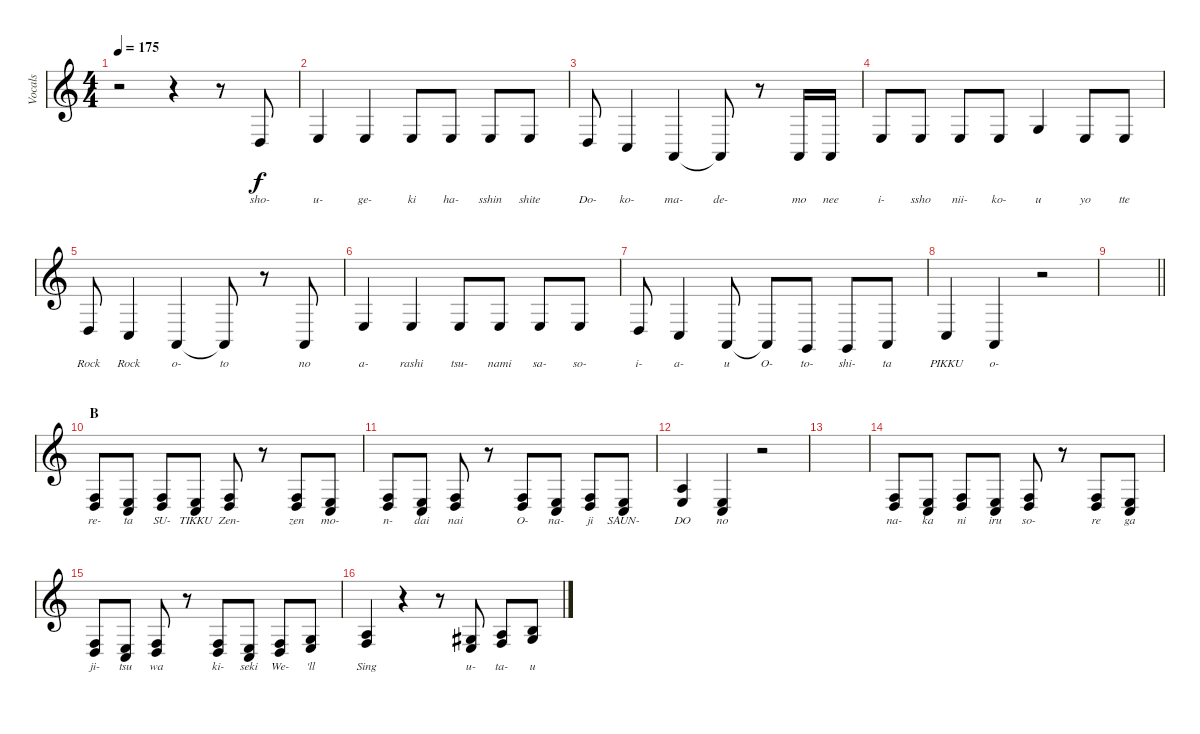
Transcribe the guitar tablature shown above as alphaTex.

\track ("Vocals" "Vocals") {mute instrument violin}
\staff {score}
\tuning (E4 B3 G3 D3 A2 E2) {hide}
\ts (4 4)
\tempo 175
\clef g2
\ks c
r.2{dy f} r.4 r.8 0.4.8{lyrics (0 "sho-") lyrics (1 "") lyrics (2 "") lyrics (3 "") lyrics (4 "")} |
2.4.4{lyrics (0 "u-") lyrics (1 "") lyrics (2 "") lyrics (3 "") lyrics (4 "")} 2.4.4{lyrics (0 "ge-") lyrics (1 "") lyrics (2 "") lyrics (3 "") lyrics (4 "")} 2.4.8{lyrics (0 "ki") lyrics (1 "") lyrics (2 "") lyrics (3 "") lyrics (4 "")} 2.4.8{lyrics (0 "ha-") lyrics (1 "") lyrics (2 "") lyrics (3 "") lyrics (4 "")} 2.4.8{lyrics (0 "sshin") lyrics (1 "") lyrics (2 "") lyrics (3 "") lyrics (4 "")} 2.4.8{lyrics (0 "shite") lyrics (1 "") lyrics (2 "") lyrics (3 "") lyrics (4 "")} |
0.4.8{lyrics (0 "Do-") lyrics (1 "") lyrics (2 "") lyrics (3 "") lyrics (4 "")} 3.5.4{lyrics (0 "ko-") lyrics (1 "") lyrics (2 "") lyrics (3 "") lyrics (4 "")} 0.5.4{lyrics (0 "ma-") lyrics (1 "") lyrics (2 "") lyrics (3 "") lyrics (4 "")} 0.5{t}.8{lyrics (0 "de-") lyrics (1 "") lyrics (2 "") lyrics (3 "") lyrics (4 "")} r.8 0.5.16{lyrics (0 "mo") lyrics (1 "") lyrics (2 "") lyrics (3 "") lyrics (4 "")} 0.5.16{lyrics (0 "nee") lyrics (1 "") lyrics (2 "") lyrics (3 "") lyrics (4 "")} |
2.4.8{lyrics (0 "i-") lyrics (1 "") lyrics (2 "") lyrics (3 "") lyrics (4 "")} 2.4.8{lyrics (0 "ssho") lyrics (1 "") lyrics (2 "") lyrics (3 "") lyrics (4 "")} 2.4.8{lyrics (0 "nii-") lyrics (1 "") lyrics (2 "") lyrics (3 "") lyrics (4 "")} 2.4.8{lyrics (0 "ko-") lyrics (1 "") lyrics (2 "") lyrics (3 "") lyrics (4 "")} 0.3.4{lyrics (0 "u") lyrics (1 "") lyrics (2 "") lyrics (3 "") lyrics (4 "")} 2.4.8{lyrics (0 "yo") lyrics (1 "") lyrics (2 "") lyrics (3 "") lyrics (4 "")} 2.4.8{lyrics (0 "tte") lyrics (1 "") lyrics (2 "") lyrics (3 "") lyrics (4 "")} |
0.4.8{lyrics (0 "Rock") lyrics (1 "") lyrics (2 "") lyrics (3 "") lyrics (4 "")} 3.5.4{lyrics (0 "Rock") lyrics (1 "") lyrics (2 "") lyrics (3 "") lyrics (4 "")} 0.5.4{lyrics (0 "o-") lyrics (1 "") lyrics (2 "") lyrics (3 "") lyrics (4 "")} 0.5{t}.8{lyrics (0 "to") lyrics (1 "") lyrics (2 "") lyrics (3 "") lyrics (4 "")} r.8 0.5.8{lyrics (0 "no") lyrics (1 "") lyrics (2 "") lyrics (3 "") lyrics (4 "")} |
2.4.4{lyrics (0 "a-") lyrics (1 "") lyrics (2 "") lyrics (3 "") lyrics (4 "")} 2.4.4{lyrics (0 "rashi") lyrics (1 "") lyrics (2 "") lyrics (3 "") lyrics (4 "")} 2.4.8{lyrics (0 "tsu-") lyrics (1 "") lyrics (2 "") lyrics (3 "") lyrics (4 "")} 2.4.8{lyrics (0 "nami") lyrics (1 "") lyrics (2 "") lyrics (3 "") lyrics (4 "")} 2.4.8{lyrics (0 "sa-") lyrics (1 "") lyrics (2 "") lyrics (3 "") lyrics (4 "")} 2.4.8{lyrics (0 "so-") lyrics (1 "") lyrics (2 "") lyrics (3 "") lyrics (4 "")} |
0.4.8{lyrics (0 "i-") lyrics (1 "") lyrics (2 "") lyrics (3 "") lyrics (4 "")} 3.5.4{lyrics (0 "a-") lyrics (1 "") lyrics (2 "") lyrics (3 "") lyrics (4 "")} 0.5.8{lyrics (0 "u") lyrics (1 "") lyrics (2 "") lyrics (3 "") lyrics (4 "")} 0.5{t}.8{lyrics (0 "O-") lyrics (1 "") lyrics (2 "") lyrics (3 "") lyrics (4 "")} 3.6.8{lyrics (0 "to-") lyrics (1 "") lyrics (2 "") lyrics (3 "") lyrics (4 "")} 3.6.8{lyrics (0 "shi-") lyrics (1 "") lyrics (2 "") lyrics (3 "") lyrics (4 "")} 0.5.8{lyrics (0 "ta") lyrics (1 "") lyrics (2 "") lyrics (3 "") lyrics (4 "")} |
3.5.4{lyrics (0 "PIKKU") lyrics (1 "") lyrics (2 "") lyrics (3 "") lyrics (4 "")} 0.5.4{lyrics (0 "o-") lyrics (1 "") lyrics (2 "") lyrics (3 "") lyrics (4 "")} r.2 |
\barLineRight lightlight
|
\section ("" "B")
(3.4 5.5).8{lyrics (0 "re-") lyrics (1 "") lyrics (2 "") lyrics (3 "") lyrics (4 "")} (2.4 3.5).8{lyrics (0 "ta") lyrics (1 "") lyrics (2 "") lyrics (3 "") lyrics (4 "")} (3.4 5.5).8{lyrics (0 "SU-") lyrics (1 "") lyrics (2 "") lyrics (3 "") lyrics (4 "")} (2.4 3.5).8{lyrics (0 "TIKKU") lyrics (1 "") lyrics (2 "") lyrics (3 "") lyrics (4 "")} (3.4 5.5).8{lyrics (0 "Zen-") lyrics (1 "") lyrics (2 "") lyrics (3 "") lyrics (4 "")} r.8 (3.4 5.5).8{lyrics (0 "zen") lyrics (1 "") lyrics (2 "") lyrics (3 "") lyrics (4 "")} (2.4 3.5).8{lyrics (0 "mo-") lyrics (1 "") lyrics (2 "") lyrics (3 "") lyrics (4 "")} |
(3.4 5.5).8{lyrics (0 "n-") lyrics (1 "") lyrics (2 "") lyrics (3 "") lyrics (4 "")} (2.4 3.5).8{lyrics (0 "dai") lyrics (1 "") lyrics (2 "") lyrics (3 "") lyrics (4 "")} (3.4 5.5).8{lyrics (0 "nai") lyrics (1 "") lyrics (2 "") lyrics (3 "") lyrics (4 "")} r.8 (3.4 5.5).8{lyrics (0 "O-") lyrics (1 "") lyrics (2 "") lyrics (3 "") lyrics (4 "")} (2.4 3.5).8{lyrics (0 "na-") lyrics (1 "") lyrics (2 "") lyrics (3 "") lyrics (4 "")} (3.4 5.5).8{lyrics (0 "ji") lyrics (1 "") lyrics (2 "") lyrics (3 "") lyrics (4 "")} (2.4 3.5).8{lyrics (0 "SAUN-") lyrics (1 "") lyrics (2 "") lyrics (3 "") lyrics (4 "")} |
(2.3 2.4).4{lyrics (0 "DO") lyrics (1 "") lyrics (2 "") lyrics (3 "") lyrics (4 "")} (2.4 3.5).4{lyrics (0 "no") lyrics (1 "") lyrics (2 "") lyrics (3 "") lyrics (4 "")} r.2 |
|
(3.4 5.5).8{lyrics (0 "na-") lyrics (1 "") lyrics (2 "") lyrics (3 "") lyrics (4 "")} (2.4 3.5).8{lyrics (0 "ka") lyrics (1 "") lyrics (2 "") lyrics (3 "") lyrics (4 "")} (3.4 5.5).8{lyrics (0 "ni") lyrics (1 "") lyrics (2 "") lyrics (3 "") lyrics (4 "")} (2.4 3.5).8{lyrics (0 "iru") lyrics (1 "") lyrics (2 "") lyrics (3 "") lyrics (4 "")} (3.4 5.5).8{lyrics (0 "so-") lyrics (1 "") lyrics (2 "") lyrics (3 "") lyrics (4 "")} r.8 (3.4 5.5).8{lyrics (0 "re") lyrics (1 "") lyrics (2 "") lyrics (3 "") lyrics (4 "")} (2.4 3.5).8{lyrics (0 "ga") lyrics (1 "") lyrics (2 "") lyrics (3 "") lyrics (4 "")} |
(3.4 5.5).8{lyrics (0 "ji-") lyrics (1 "") lyrics (2 "") lyrics (3 "") lyrics (4 "")} (2.4 3.5).8{lyrics (0 "tsu") lyrics (1 "") lyrics (2 "") lyrics (3 "") lyrics (4 "")} (3.4 5.5).8{lyrics (0 "wa") lyrics (1 "") lyrics (2 "") lyrics (3 "") lyrics (4 "")} r.8 (3.4 5.5).8{lyrics (0 "ki-") lyrics (1 "") lyrics (2 "") lyrics (3 "") lyrics (4 "")} (2.4 3.5).8{lyrics (0 "seki") lyrics (1 "") lyrics (2 "") lyrics (3 "") lyrics (4 "")} (3.4 5.5).8{lyrics (0 "We-") lyrics (1 "") lyrics (2 "") lyrics (3 "") lyrics (4 "")} (5.4 7.5).8{lyrics (0 "'ll") lyrics (1 "") lyrics (2 "") lyrics (3 "") lyrics (4 "")} |
(2.3 3.4).4{lyrics (0 "Sing") lyrics (1 "") lyrics (2 "") lyrics (3 "") lyrics (4 "")} r.4 r.8 (1.3 2.4).8{lyrics (0 "u-") lyrics (1 "") lyrics (2 "") lyrics (3 "") lyrics (4 "")} (2.3 3.4).8{lyrics (0 "ta-") lyrics (1 "") lyrics (2 "") lyrics (3 "") lyrics (4 "")} (0.2 1.3).8{lyrics (0 "u") lyrics (1 "") lyrics (2 "") lyrics (3 "") lyrics (4 "")}
